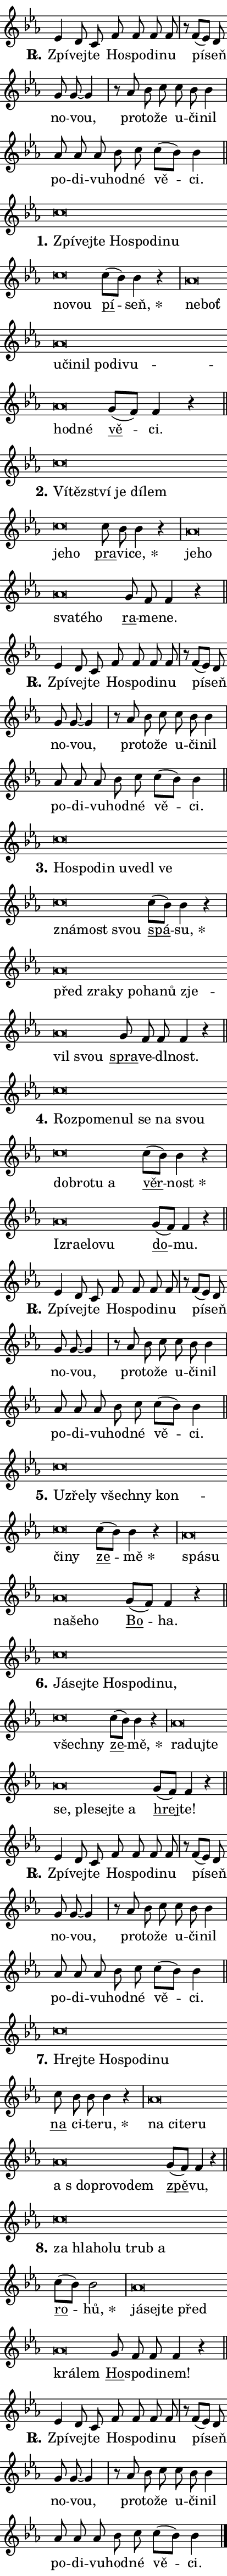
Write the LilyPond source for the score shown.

\version "2.24.0"
\header { tagline = "" }
\paper {
  indent = 0\cm
  top-margin = 0\cm
  right-margin = 0\cm
  bottom-margin = 0\cm
  left-margin = 0\cm
  paper-width = 7\cm
  page-breaking = #ly:one-page-breaking
  system-system-spacing.basic-distance = #11
  score-system-spacing.basic-distance = #11
  ragged-last = ##f
}


%% Author: Thomas Morley
%% https://lists.gnu.org/archive/html/lilypond-user/2020-05/msg00002.html
#(define (line-position grob)
"Returns position of @var[grob} in current system:
   @code{'start}, if at first time-step
   @code{'end}, if at last time-step
   @code{'middle} otherwise
"
  (let* ((col (ly:item-get-column grob))
         (ln (ly:grob-object col 'left-neighbor))
         (rn (ly:grob-object col 'right-neighbor))
         (col-to-check-left (if (ly:grob? ln) ln col))
         (col-to-check-right (if (ly:grob? rn) rn col))
         (break-dir-left
           (and
             (ly:grob-property col-to-check-left 'non-musical #f)
             (ly:item-break-dir col-to-check-left)))
         (break-dir-right
           (and
             (ly:grob-property col-to-check-right 'non-musical #f)
             (ly:item-break-dir col-to-check-right))))
        (cond ((eqv? 1 break-dir-left) 'start)
              ((eqv? -1 break-dir-right) 'end)
              (else 'middle))))

#(define (tranparent-at-line-position vctor)
  (lambda (grob)
  "Relying on @code{line-position} select the relevant enry from @var{vctor}.
Used to determine transparency,"
    (case (line-position grob)
      ((end) (not (vector-ref vctor 0)))
      ((middle) (not (vector-ref vctor 1)))
      ((start) (not (vector-ref vctor 2))))))

noteHeadBreakVisibility =
#(define-music-function (break-visibility)(vector?)
"Makes @code{NoteHead}s transparent relying on @var{break-visibility}"
#{
  \override NoteHead.transparent =
    #(tranparent-at-line-position break-visibility)
#})

#(define delete-ledgers-for-transparent-note-heads
  (lambda (grob)
    "Reads whether a @code{NoteHead} is transparent.
If so this @code{NoteHead} is removed from @code{'note-heads} from
@var{grob}, which is supposed to be @code{LedgerLineSpanner}.
As a result ledgers are not printed for this @code{NoteHead}"
    (let* ((nhds-array (ly:grob-object grob 'note-heads))
           (nhds-list
             (if (ly:grob-array? nhds-array)
                 (ly:grob-array->list nhds-array)
                 '()))
           ;; Relies on the transparent-property being done before
           ;; Staff.LedgerLineSpanner.after-line-breaking is executed.
           ;; This is fragile ...
           (to-keep
             (remove
               (lambda (nhd)
                 (ly:grob-property nhd 'transparent #f))
               nhds-list)))
      ;; TODO find a better method to iterate over grob-arrays, similiar
      ;; to filter/remove etc for lists
      ;; For now rebuilt from scratch
      (set! (ly:grob-object grob 'note-heads)  '())
      (for-each
        (lambda (nhd)
          (ly:pointer-group-interface::add-grob grob 'note-heads nhd))
        to-keep))))

hideNotes = {
  \noteHeadBreakVisibility #begin-of-line-visible
}
unHideNotes = {
  \noteHeadBreakVisibility #all-visible
}

% work-around for resetting accidentals
% https://lilypond.org/doc/v2.23/Documentation/notation/displaying-rhythms#unmetered-music
cadenzaMeasure = {
  \cadenzaOff
  \partial 1024 s1024
  \cadenzaOn
}

#(define-markup-command (accent layout props text) (markup?)
  "Underline accented syllable"
  (interpret-markup layout props
    #{\markup \override #'(offset . 4.3) \underline { #text }#}))

responsum = \markup \concat {
  "R" \hspace #-1.05 \path #0.1 #'((moveto 0 0.07) (lineto 0.9 0.8)) \hspace #0.05 "."
}

\layout {
    \context {
        \Staff
        \remove "Time_signature_engraver"
        \override LedgerLineSpanner.after-line-breaking = #delete-ledgers-for-transparent-note-heads
    }
    \context {
        \Voice {
            \override NoteHead.output-attributes = #'((class . "notehead"))
            \override Hairpin.height = #0.55
        }
    }
    \context {
        \Lyrics {
            \override StanzaNumber.output-attributes = #'((class . "stanzanumber"))
            \override LyricSpace.minimum-distance = #0.9
            \override LyricText.font-name = #"TeX Gyre Schola"
            \override LyricText.font-size = 1
            \override StanzaNumber.font-name = #"TeX Gyre Schola Bold"
            \override StanzaNumber.font-size = 1
        }
    }
}

% magnetic-lyrics.ily
%
%   written by
%     Jean Abou Samra <jean@abou-samra.fr>
%     Werner Lemberg <wl@gnu.org>
%
%   adapted by
%     Jiri Hon <jiri.hon@gmail.com>
%
% Version 2022-Apr-15

% https://www.mail-archive.com/lilypond-user@gnu.org/msg149350.html

#(define (Left_hyphen_pointer_engraver context)
   "Collect syllable-hyphen-syllable occurrences in lyrics and store
them in properties.  This engraver only looks to the left.  For
example, if the lyrics input is @code{foo -- bar}, it does the
following.

@itemize @bullet
@item
Set the @code{text} property of the @code{LyricHyphen} grob between
@q{foo} and @q{bar} to @code{foo}.

@item
Set the @code{left-hyphen} property of the @code{LyricText} grob with
text @q{foo} to the @code{LyricHyphen} grob between @q{foo} and
@q{bar}.
@end itemize

Use this auxiliary engraver in combination with the
@code{lyric-@/text::@/apply-@/magnetic-@/offset!} hook."
   (let ((hyphen #f)
         (text #f))
     (make-engraver
      (acknowledgers
       ((lyric-syllable-interface engraver grob source-engraver)
        (set! text grob)))
      (end-acknowledgers
       ((lyric-hyphen-interface engraver grob source-engraver)
        ;(when (not (grob::has-interface grob 'lyric-space-interface))
          (set! hyphen grob)));)
      ((stop-translation-timestep engraver)
       (when (and text hyphen)
         (ly:grob-set-object! text 'left-hyphen hyphen))
       (set! text #f)
       (set! hyphen #f)))))

#(define (lyric-text::apply-magnetic-offset! grob)
   "If the space between two syllables is less than the value in
property @code{LyricText@/.details@/.squash-threshold}, move the right
syllable to the left so that it gets concatenated with the left
syllable.

Use this function as a hook for
@code{LyricText@/.after-@/line-@/breaking} if the
@code{Left_@/hyphen_@/pointer_@/engraver} is active."
   (let ((hyphen (ly:grob-object grob 'left-hyphen #f)))
     (when hyphen
       (let ((left-text (ly:spanner-bound hyphen LEFT)))
         (when (grob::has-interface left-text 'lyric-syllable-interface)
           (let* ((common (ly:grob-common-refpoint grob left-text X))
                  (this-x-ext (ly:grob-extent grob common X))
                  (left-x-ext
                   (begin
                     ;; Trigger magnetism for left-text.
                     (ly:grob-property left-text 'after-line-breaking)
                     (ly:grob-extent left-text common X)))
                  ;; `delta` is the gap width between two syllables.
                  (delta (- (interval-start this-x-ext)
                            (interval-end left-x-ext)))
                  (details (ly:grob-property grob 'details))
                  (threshold (assoc-get 'squash-threshold details 0.2)))
             (when (< delta threshold)
               (let* (;; We have to manipulate the input text so that
                      ;; ligatures crossing syllable boundaries are not
                      ;; disabled.  For languages based on the Latin
                      ;; script this is essentially a beautification.
                      ;; However, for non-Western scripts it can be a
                      ;; necessity.
                      (lt (ly:grob-property left-text 'text))
                      (rt (ly:grob-property grob 'text))
                      (is-space (grob::has-interface hyphen 'lyric-space-interface))
                      (space (if is-space " " ""))
                      (space-markup (grob-interpret-markup grob " "))
                      (space-size (interval-length (ly:stencil-extent space-markup X)))
                      (extra-delta (if is-space space-size 0))
                      ;; Append new syllable.
                      (ltrt-space (if (and (string? lt) (string? rt))
                                (string-append lt space rt)
                                (make-concat-markup (list lt space rt))))
                      ;; Right-align `ltrt` to the right side.
                      (ltrt-space-markup (grob-interpret-markup
                               grob
                               (make-translate-markup
                                (cons (interval-length this-x-ext) 0)
                                (make-right-align-markup ltrt-space)))))
                 (begin
                   ;; Don't print `left-text`.
                   (ly:grob-set-property! left-text 'stencil #f)
                   ;; Set text and stencil (which holds all collected
                   ;; syllables so far) and shift it to the left.
                   (ly:grob-set-property! grob 'text ltrt-space)
                   (ly:grob-set-property! grob 'stencil ltrt-space-markup)
                   (ly:grob-translate-axis! grob (- (- delta extra-delta)) X))))))))))


#(define (lyric-hyphen::displace-bounds-first grob)
   ;; Make very sure this callback isn't triggered too early.
   (let ((left (ly:spanner-bound grob LEFT))
         (right (ly:spanner-bound grob RIGHT)))
     (ly:grob-property left 'after-line-breaking)
     (ly:grob-property right 'after-line-breaking)
     (ly:lyric-hyphen::print grob)))

squashThreshold = #0.4

\layout {
  \context {
    \Lyrics
    \consists #Left_hyphen_pointer_engraver
    \override LyricText.after-line-breaking =
      #lyric-text::apply-magnetic-offset!
    \override LyricHyphen.stencil = #lyric-hyphen::displace-bounds-first
    \override LyricText.details.squash-threshold = \squashThreshold
    \override LyricHyphen.minimum-distance = 0
    \override LyricHyphen.minimum-length = \squashThreshold
  }
}

squash = \override LyricText.details.squash-threshold = 9999
unSquash = \override LyricText.details.squash-threshold = \squashThreshold

left = \override LyricText.self-alignment-X = #LEFT
unLeft = \revert LyricText.self-alignment-X

starOffset = #(lambda (grob) 
                (let ((x_offset (ly:self-alignment-interface::aligned-on-x-parent grob)))
                  (if (= x_offset 0) 0 (+ x_offset 1.2))))

star = #(define-music-function (syllable)(string?)
"Append star separator at the end of a syllable"
#{
  \once \override LyricText.X-offset = #starOffset
  \lyricmode { \markup {
    #syllable
    \override #'((font-name . "TeX Gyre Schola Bold")) \hspace #0.2 \lower #0.65 \larger "*"
  } }
#})

starAccent = #(define-music-function (syllable)(string?)
"Append star separator at the end of a syllable and make accent"
#{
  \once \override LyricText.X-offset = #starOffset
  \lyricmode { \markup {
    \accent #syllable
    \override #'((font-name . "TeX Gyre Schola Bold")) \hspace #0.2 \lower #0.65 \larger "*"
  } }
#})

breath = #(define-music-function (syllable)(string?)
"Append breathing indicator at the end of a syllable"
#{
  \lyricmode { \markup { #syllable "+" } }
#})

optionalBreath = #(define-music-function (syllable)(string?)
"Append optional breathing indicator at the end of a syllable"
#{
  \lyricmode { \markup { #syllable "(+)" } }
#})


\score {
    <<
        \new Voice = "melody" { \cadenzaOn \key es \major \relative { es'4 d8 c f f f f \cadenzaMeasure \bar "|" r f[( es)] d \bar "" g g~ g4 \cadenzaMeasure \bar "|" r8 as bes c \bar "" c bes bes4 \cadenzaMeasure \bar "|" as8 as as bes c c[( bes)] bes4 \cadenzaMeasure \bar "||" \break } }
        \new Lyrics \lyricsto "melody" { \lyricmode { \set stanza = \responsum
Zpí -- vej -- te Ho -- spo -- di -- nu pí -- seň no -- vou, pro -- to -- že u -- či -- nil po -- di -- vu -- hod -- né vě -- ci. } }
    >>
    \layout {}
}

\score {
    <<
        \new Voice = "melody" { \cadenzaOn \key es \major \relative { c''\breve*1/16 \hideNotes \breve*1/16 \bar "" \breve*1/16 \bar "" \breve*1/16 \bar "" \breve*1/16 \bar "" \breve*1/16 \bar "" \breve*1/16 \bar "" \breve*1/16 \breve*1/16 \bar "" \unHideNotes \bar "" c8[( bes)] bes4 r \cadenzaMeasure \bar "|" as\breve*1/16 \hideNotes \breve*1/16 \bar "" \breve*1/16 \bar "" \breve*1/16 \bar "" \breve*1/16 \bar "" \breve*1/16 \bar "" \breve*1/16 \bar "" \breve*1/16 \bar "" \breve*1/16 \breve*1/16 \bar "" \unHideNotes \bar "" g8[( f)] f4 r \cadenzaMeasure \bar "||" \break } }
        \new Lyrics \lyricsto "melody" { \lyricmode { \set stanza = "1."
\left Zpí -- \squash vej -- te Ho -- spo -- di -- nu no -- vou \unLeft \unSquash \markup \accent pí -- \star seň, \left ne -- \squash boť u -- či -- nil po -- di -- vu -- hod -- né \unLeft \unSquash \markup \accent vě -- ci. } }
    >>
    \layout {}
}

\score {
    <<
        \new Voice = "melody" { \cadenzaOn \key es \major \relative { c''\breve*1/16 \hideNotes \breve*1/16 \bar "" \breve*1/16 \bar "" \breve*1/16 \bar "" \breve*1/16 \bar "" \breve*1/16 \bar "" \breve*1/16 \breve*1/16 \bar "" \unHideNotes \bar "" c8 bes bes4 r \cadenzaMeasure \bar "|" as\breve*1/16 \hideNotes \breve*1/16 \bar "" \breve*1/16 \bar "" \breve*1/16 \breve*1/16 \bar "" \unHideNotes \bar "" g8 f f4 r \cadenzaMeasure \bar "||" \break } }
        \new Lyrics \lyricsto "melody" { \lyricmode { \set stanza = "2."
\left Ví -- \squash těz -- ství je dí -- lem je -- ho \unLeft \unSquash \markup \accent pra -- vi -- \star ce, \left je -- \squash ho sva -- té -- ho \unLeft \unSquash \markup \accent ra -- me -- ne. } }
    >>
    \layout {}
}

\score {
    <<
        \new Voice = "melody" { \cadenzaOn \key es \major \relative { es'4 d8 c f f f f \cadenzaMeasure \bar "|" r f[( es)] d \bar "" g g~ g4 \cadenzaMeasure \bar "|" r8 as bes c \bar "" c bes bes4 \cadenzaMeasure \bar "|" as8 as as bes c c[( bes)] bes4 \cadenzaMeasure \bar "||" \break } }
        \new Lyrics \lyricsto "melody" { \lyricmode { \set stanza = \responsum
Zpí -- vej -- te Ho -- spo -- di -- nu pí -- seň no -- vou, pro -- to -- že u -- či -- nil po -- di -- vu -- hod -- né vě -- ci. } }
    >>
    \layout {}
}

\score {
    <<
        \new Voice = "melody" { \cadenzaOn \key es \major \relative { c''\breve*1/16 \hideNotes \breve*1/16 \bar "" \breve*1/16 \bar "" \breve*1/16 \bar "" \breve*1/16 \bar "" \breve*1/16 \bar "" \breve*1/16 \bar "" \breve*1/16 \bar "" \breve*1/16 \breve*1/16 \bar "" \unHideNotes \bar "" c8[( bes)] bes4 r \cadenzaMeasure \bar "|" as\breve*1/16 \hideNotes \breve*1/16 \bar "" \breve*1/16 \bar "" \breve*1/16 \bar "" \breve*1/16 \bar "" \breve*1/16 \bar "" \breve*1/16 \bar "" \breve*1/16 \breve*1/16 \bar "" \unHideNotes \bar "" g8 f f f4 r \cadenzaMeasure \bar "||" \break } }
        \new Lyrics \lyricsto "melody" { \lyricmode { \set stanza = "3."
\left Ho -- \squash spo -- din u -- ve -- dl ve zná -- most svou \unLeft \unSquash \markup \accent spá -- \star su, \left před \squash zra -- ky po -- ha -- nů zje -- vil svou \unLeft \unSquash \markup \accent spra -- ve -- dl -- nost. } }
    >>
    \layout {}
}

\score {
    <<
        \new Voice = "melody" { \cadenzaOn \key es \major \relative { c''\breve*1/16 \hideNotes \breve*1/16 \bar "" \breve*1/16 \bar "" \breve*1/16 \bar "" \breve*1/16 \bar "" \breve*1/16 \bar "" \breve*1/16 \bar "" \breve*1/16 \bar "" \breve*1/16 \bar "" \breve*1/16 \breve*1/16 \bar "" \unHideNotes \bar "" c8[( bes)] bes4 r \cadenzaMeasure \bar "|" as\breve*1/16 \hideNotes \breve*1/16 \bar "" \breve*1/16 \bar "" \breve*1/16 \breve*1/16 \bar "" \unHideNotes \bar "" g8[( f)] f4 r \cadenzaMeasure \bar "||" \break } }
        \new Lyrics \lyricsto "melody" { \lyricmode { \set stanza = "4."
\left Roz -- \squash po -- me -- nul se na svou dob -- ro -- tu a \unLeft \unSquash \markup \accent věr -- \star nost \left Iz -- \squash ra -- e -- lo -- vu \unLeft \unSquash \markup \accent do -- mu. } }
    >>
    \layout {}
}

\score {
    <<
        \new Voice = "melody" { \cadenzaOn \key es \major \relative { es'4 d8 c f f f f \cadenzaMeasure \bar "|" r f[( es)] d \bar "" g g~ g4 \cadenzaMeasure \bar "|" r8 as bes c \bar "" c bes bes4 \cadenzaMeasure \bar "|" as8 as as bes c c[( bes)] bes4 \cadenzaMeasure \bar "||" \break } }
        \new Lyrics \lyricsto "melody" { \lyricmode { \set stanza = \responsum
Zpí -- vej -- te Ho -- spo -- di -- nu pí -- seň no -- vou, pro -- to -- že u -- či -- nil po -- di -- vu -- hod -- né vě -- ci. } }
    >>
    \layout {}
}

\score {
    <<
        \new Voice = "melody" { \cadenzaOn \key es \major \relative { c''\breve*1/16 \hideNotes \breve*1/16 \bar "" \breve*1/16 \bar "" \breve*1/16 \bar "" \breve*1/16 \bar "" \breve*1/16 \bar "" \breve*1/16 \breve*1/16 \bar "" \unHideNotes \bar "" c8[( bes)] bes4 r \cadenzaMeasure \bar "|" as\breve*1/16 \hideNotes \breve*1/16 \bar "" \breve*1/16 \bar "" \breve*1/16 \breve*1/16 \bar "" \unHideNotes \bar "" g8[( f)] f4 r \cadenzaMeasure \bar "||" \break } }
        \new Lyrics \lyricsto "melody" { \lyricmode { \set stanza = "5."
\left U -- \squash zře -- ly všech -- ny kon -- či -- ny \unLeft \unSquash \markup \accent ze -- \star mě \left spá -- \squash su na -- še -- ho \unLeft \unSquash \markup \accent Bo -- ha. } }
    >>
    \layout {}
}

\score {
    <<
        \new Voice = "melody" { \cadenzaOn \key es \major \relative { c''\breve*1/16 \hideNotes \breve*1/16 \bar "" \breve*1/16 \bar "" \breve*1/16 \bar "" \breve*1/16 \bar "" \breve*1/16 \bar "" \breve*1/16 \bar "" \breve*1/16 \breve*1/16 \bar "" \unHideNotes \bar "" c8[( bes)] bes4 r \cadenzaMeasure \bar "|" as\breve*1/16 \hideNotes \breve*1/16 \bar "" \breve*1/16 \bar "" \breve*1/16 \bar "" \breve*1/16 \bar "" \breve*1/16 \bar "" \breve*1/16 \breve*1/16 \bar "" \unHideNotes \bar "" g8[( f)] f4 r \cadenzaMeasure \bar "||" \break } }
        \new Lyrics \lyricsto "melody" { \lyricmode { \set stanza = "6."
\left Já -- \squash sej -- te Ho -- spo -- di -- nu, všech -- ny \unLeft \unSquash \markup \accent ze -- \star mě, \left ra -- \squash duj -- te se, ple -- sej -- te a \unLeft \unSquash \markup \accent hrej -- te! } }
    >>
    \layout {}
}

\score {
    <<
        \new Voice = "melody" { \cadenzaOn \key es \major \relative { es'4 d8 c f f f f \cadenzaMeasure \bar "|" r f[( es)] d \bar "" g g~ g4 \cadenzaMeasure \bar "|" r8 as bes c \bar "" c bes bes4 \cadenzaMeasure \bar "|" as8 as as bes c c[( bes)] bes4 \cadenzaMeasure \bar "||" \break } }
        \new Lyrics \lyricsto "melody" { \lyricmode { \set stanza = \responsum
Zpí -- vej -- te Ho -- spo -- di -- nu pí -- seň no -- vou, pro -- to -- že u -- či -- nil po -- di -- vu -- hod -- né vě -- ci. } }
    >>
    \layout {}
}

\score {
    <<
        \new Voice = "melody" { \cadenzaOn \key es \major \relative { c''\breve*1/16 \hideNotes \breve*1/16 \bar "" \breve*1/16 \bar "" \breve*1/16 \bar "" \breve*1/16 \breve*1/16 \bar "" \unHideNotes \bar "" c8 bes bes bes4 r \cadenzaMeasure \bar "|" as\breve*1/16 \hideNotes \breve*1/16 \bar "" \breve*1/16 \bar "" \breve*1/16 \bar "" \breve*1/16 \bar "" \breve*1/16 \bar "" \breve*1/16 \bar "" \breve*1/16 \breve*1/16 \bar "" \unHideNotes \bar "" g8[( f)] f4 r \cadenzaMeasure \bar "||" \break } }
        \new Lyrics \lyricsto "melody" { \lyricmode { \set stanza = "7."
\left Hrej -- \squash te Ho -- spo -- di -- nu \unLeft \unSquash \markup \accent na ci -- te -- \star ru, \left na \squash ci -- te -- ru a "s do" -- pro -- vo -- dem \unLeft \unSquash \markup \accent zpě -- vu, } }
    >>
    \layout {}
}

\score {
    <<
        \new Voice = "melody" { \cadenzaOn \key es \major \relative { c''\breve*1/16 \hideNotes \breve*1/16 \bar "" \breve*1/16 \bar "" \breve*1/16 \bar "" \breve*1/16 \breve*1/16 \bar "" \unHideNotes \bar "" c8[( bes)] bes2 \cadenzaMeasure \bar "|" as\breve*1/16 \hideNotes \breve*1/16 \bar "" \breve*1/16 \bar "" \breve*1/16 \bar "" \breve*1/16 \breve*1/16 \bar "" \unHideNotes \bar "" g8 f f f4 r \cadenzaMeasure \bar "||" \break } }
        \new Lyrics \lyricsto "melody" { \lyricmode { \set stanza = "8."
\left za \squash hla -- ho -- lu trub a \unLeft \unSquash \markup \accent ro -- \star hů, \left já -- \squash sej -- te před krá -- lem \unLeft \unSquash \markup \accent Ho -- spo -- di -- nem! } }
    >>
    \layout {}
}

\score {
    <<
        \new Voice = "melody" { \cadenzaOn \key es \major \relative { es'4 d8 c f f f f \cadenzaMeasure \bar "|" r f[( es)] d \bar "" g g~ g4 \cadenzaMeasure \bar "|" r8 as bes c \bar "" c bes bes4 \cadenzaMeasure \bar "|" as8 as as bes c c[( bes)] bes4 \cadenzaMeasure \bar "||" \break } \bar "|." }
        \new Lyrics \lyricsto "melody" { \lyricmode { \set stanza = \responsum
Zpí -- vej -- te Ho -- spo -- di -- nu pí -- seň no -- vou, pro -- to -- že u -- či -- nil po -- di -- vu -- hod -- né vě -- ci. } }
    >>
    \layout {}
}
